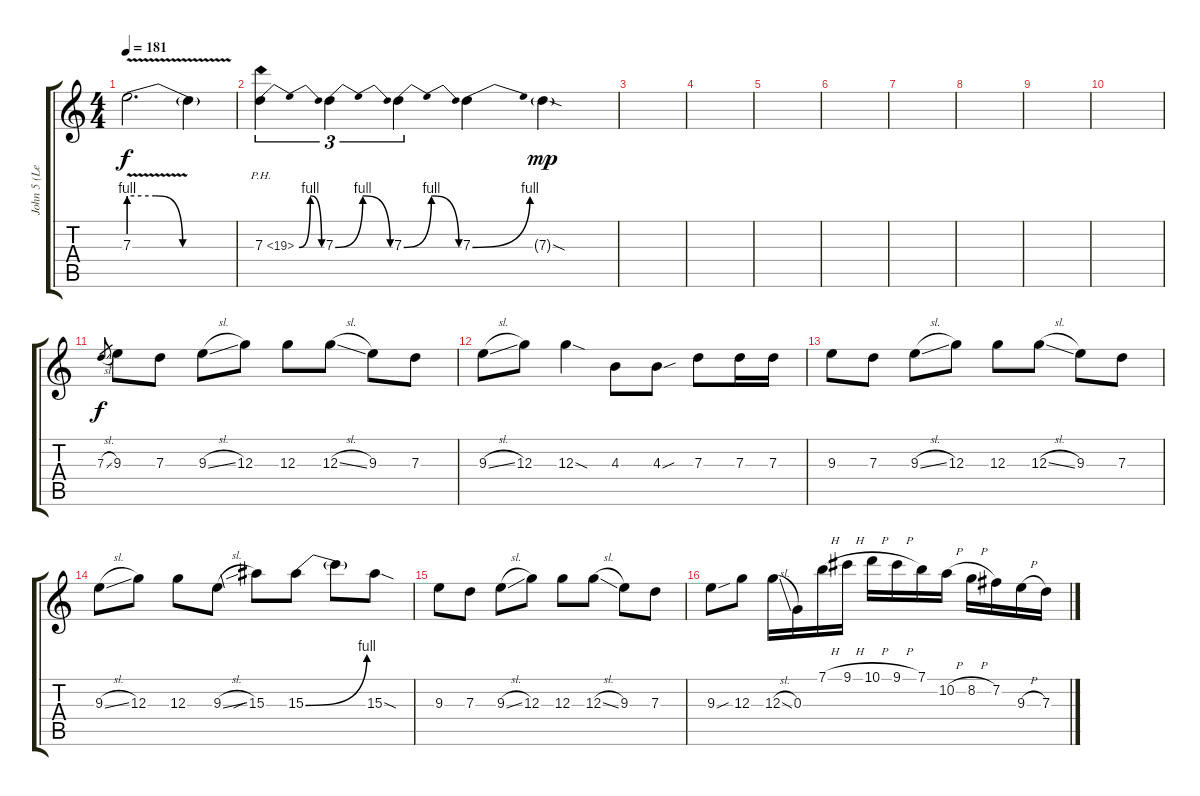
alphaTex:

\track ("John 5 (Lead Extras)" "John 5 (Le") {instrument guitarharmonics}
\staff {score tabs}
\tuning (E4 B3 G3 D3 A2 E2) {hide}
\ts (4 4)
\tempo 181
\clef g2
\ks c
7.3{be (custom 0 4 15 4 30 0 60 0) v}.2{d dy f instrument overdrivenguitar} 7.3{t}.4 |
7.3{be (bendrelease 0 0 15 4 15 4 60 0) ph 12}.4{tu (3 2)} 7.3{be (bendrelease 0 0 15 4 15 4 60 0)}.4{tu (3 2)} 7.3{be (bendrelease 0 0 15 4 15 4 60 0)}.4{tu (3 2)} 7.3{be (bend 0 0 60 4)}.4 7.3{sod g}.4{dy mp} |
|
|
|
|
|
|
|
|
7.3{sl}.8{gr dy f} 9.3.8 7.3.8 9.3{sl}.8 12.3.8 12.3.8 12.3{sl}.8 9.3.8 7.3.8 |
9.3{sl}.8 12.3.8 12.3{sod}.4 4.3.8 4.3{sou}.8 7.3.8 7.3.16 7.3.16 |
9.3.8 7.3.8 9.3{sl}.8 12.3.8 12.3.8 12.3{sl}.8 9.3.8 7.3.8 |
9.3{sl}.8 12.3.8 12.3.8 9.3{sl}.8 15.3{sib}.8 15.3{be (bend 0 0 60 4)}.8 15.3{t}.8 15.3{sod}.8 |
9.3.8 7.3.8 9.3{sl}.8 12.3.8 12.3.8 12.3{sl}.8 9.3.8 7.3.8 |
9.3{sou}.8 12.3.8 12.3{sl}.16 0.3.16 7.1{h}.16 9.1{h}.16 10.1{h}.16 9.1{h}.16 7.1.16 10.2{h}.16 8.2{h}.16 7.2.16 9.3{h}.16 7.3.16
